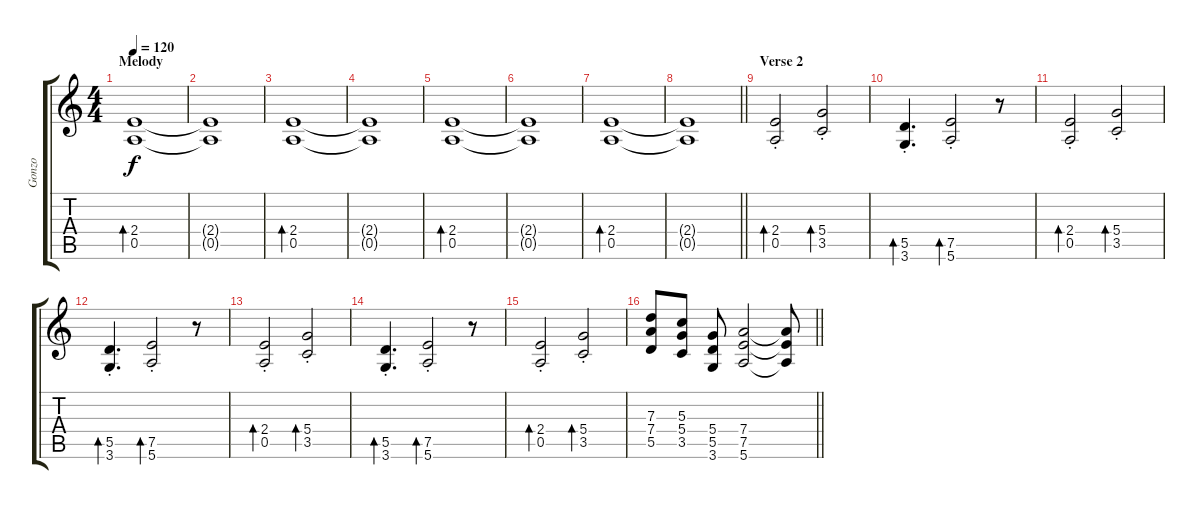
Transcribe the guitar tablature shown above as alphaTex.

\track ("Gonzo" "Gonzo") {instrument distortionguitar}
\staff {score tabs}
\tuning (E4 B3 G3 D3 A2 E2) {hide}
\ts (4 4)
\section ("" "Melody")
\tempo 120
\clef g2
\ks c
(2.4 0.5).1{bd 120 dy f} |
(2.4{t} 0.5{t}).1 |
(2.4 0.5).1{bd 120} |
(2.4{t} 0.5{t}).1 |
(2.4 0.5).1{bd 120} |
(2.4{t} 0.5{t}).1 |
(2.4 0.5).1{bd 120} |
\barLineRight lightlight
(2.4{t} 0.5{t}).1 |
\section ("" "Verse 2")
(2.4{st} 0.5{st}).2{bd 120} (5.4{st} 3.5{st}).2{bd 120} |
(5.5{st} 3.6{st}).4{d bd 120} (7.5{st} 5.6{st}).2{bd 120} r.8 |
(2.4{st} 0.5{st}).2{bd 120} (5.4{st} 3.5{st}).2{bd 120} |
(5.5{st} 3.6{st}).4{d bd 120} (7.5{st} 5.6{st}).2{bd 120} r.8 |
(2.4{st} 0.5{st}).2{bd 120} (5.4{st} 3.5{st}).2{bd 120} |
(5.5{st} 3.6{st}).4{d bd 120} (7.5{st} 5.6{st}).2{bd 120} r.8 |
(2.4{st} 0.5{st}).2{bd 120} (5.4{st} 3.5{st}).2{bd 120} |
\barLineRight lightlight
(7.3 7.4 5.5).8 (5.3 5.4 3.5).8 (5.4 5.5 3.6).8 (7.4 7.5 5.6).2 (7.4{t} 7.5{t} 5.6{t}).8
